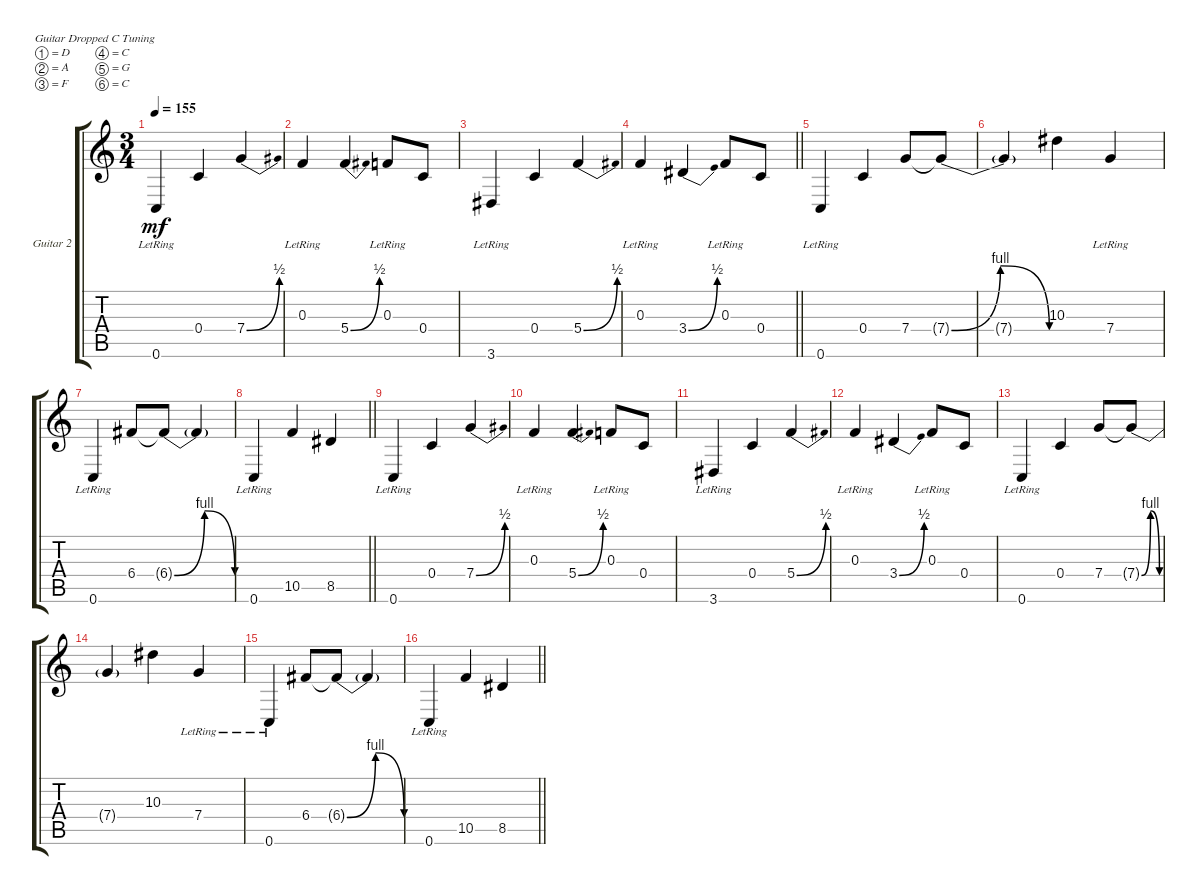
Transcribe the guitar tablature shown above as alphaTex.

\bracketExtendMode groupsimilarinstruments
\firstSystemTrackNameOrientation horizontal
\otherSystemsTrackNameOrientation horizontal
\track ("Guitar 2" "Guitar 2") {instrument distortionguitar}
\staff {score tabs}
\tuning (D4 A3 F3 C3 G2 C2)
\ts (3 4)
\tempo 155
\clef g2
\ks c
0.6{lr}.4{dy mf} 0.4.4 7.4{be (bend 0 0 15.6 2)}.4 |
0.3{lr}.4 5.4{be (bend 0 0 14.399999999999999 2)}.4 0.3{lr}.8 0.4.8 |
3.6{lr}.4 0.4.4 5.4{be (bend 0 0 14.399999999999999 2)}.4 |
\barLineRight lightlight
0.3{lr}.4 3.4{be (bend 0 0 15 2)}.4 0.3{lr}.8 0.4.8 |
0.6{lr}.4 0.4.4 7.4.8 7.4{be (bendrelease 0 0 10.2 4 20.4 4 30 0) t}.8 |
7.4{t}.4 10.3.4 7.4{lr}.4 |
0.6{lr}.4 6.4.8 6.4{be (bendrelease 0 0 10.2 4 20.4 4 30 0) t}.8 6.4{t}.4 |
\barLineRight lightlight
0.6{lr}.4 10.5.4 8.5.4 |
0.6{lr}.4 0.4.4 7.4{be (bend 0 0 15.6 2)}.4 |
0.3{lr}.4 5.4{be (bend 0 0 14.399999999999999 2)}.4 0.3{lr}.8 0.4.8 |
3.6{lr}.4 0.4.4 5.4{be (bend 0 0 14.399999999999999 2)}.4 |
0.3{lr}.4 3.4{be (bend 0 0 15 2)}.4 0.3{lr}.8 0.4.8 |
0.6{lr}.4 0.4.4 7.4.8 7.4{be (bendrelease 0 0 10.2 4 20.4 4 30 0) t}.8 |
7.4{t}.4 10.3.4 7.4{lr}.4 |
0.6{lr}.4 6.4.8 6.4{be (bendrelease 0 0 10.2 4 20.4 4 30 0) t}.8 6.4{t}.4 |
\barLineRight lightlight
0.6{lr}.4 10.5.4 8.5.4
